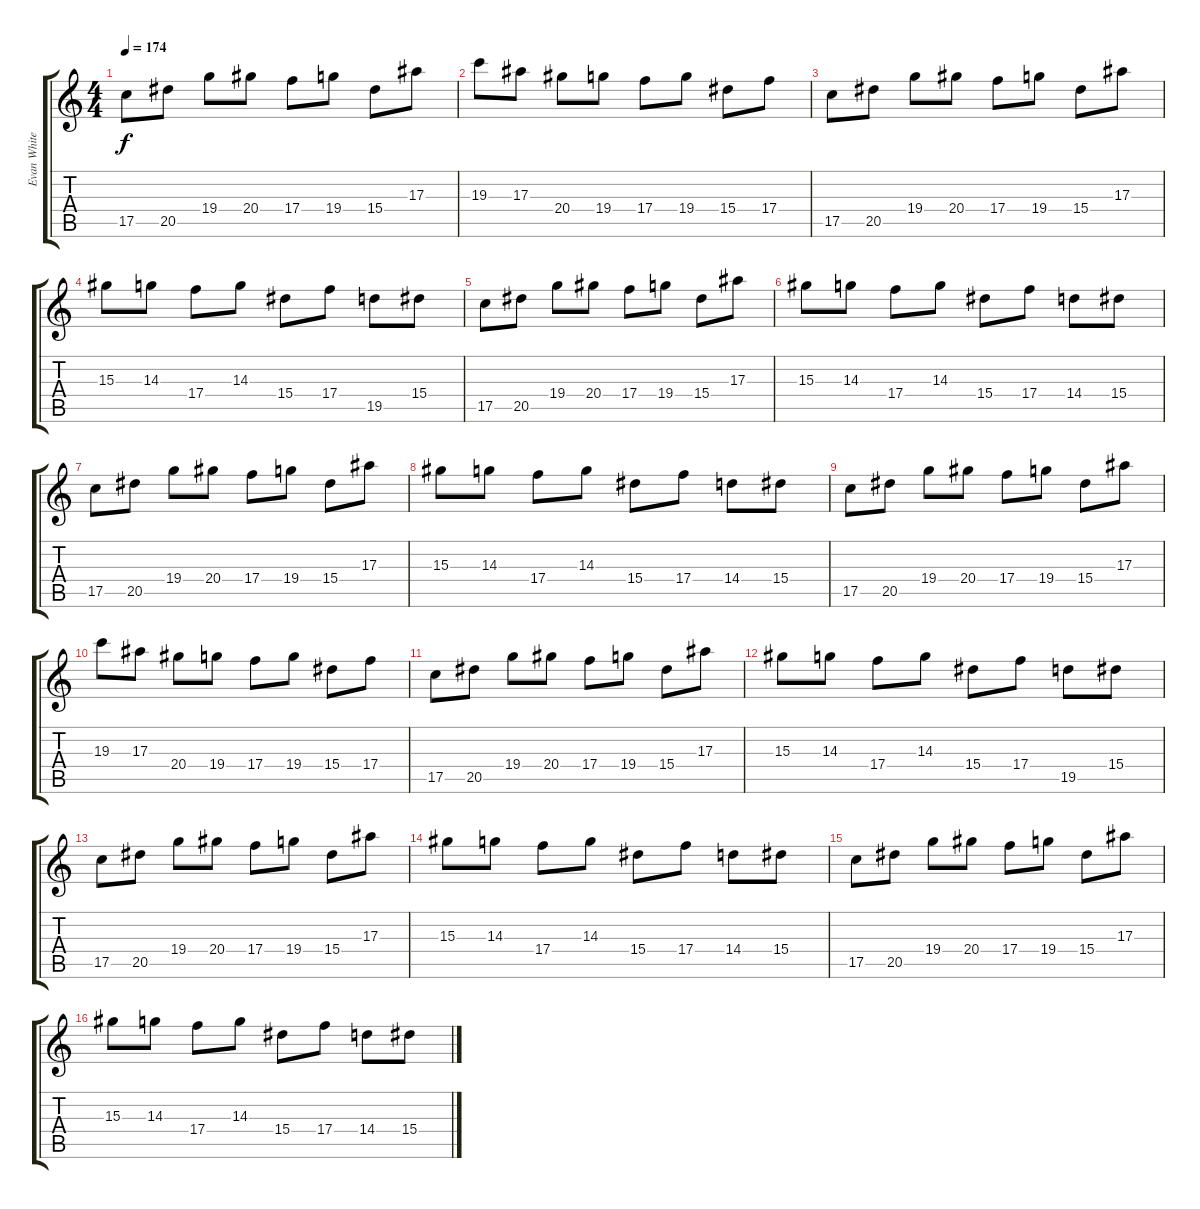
\track ("Evan White (Guitar 2001-2003)" "Evan White") {instrument distortionguitar}
\staff {score tabs}
\tuning (D4 A3 F3 C3 G2 C2) {hide}
\ts (4 4)
\tempo 174
\clef g2
\ks c
17.5.8{dy f} 20.5.8 19.4.8 20.4.8 17.4.8 19.4.8 15.4.8 17.3.8 |
19.3.8 17.3.8 20.4.8 19.4.8 17.4.8 19.4.8 15.4.8 17.4.8 |
17.5.8 20.5.8 19.4.8 20.4.8 17.4.8 19.4.8 15.4.8 17.3.8 |
15.3.8 14.3.8 17.4.8 14.3.8 15.4.8 17.4.8 19.5.8 15.4.8 |
17.5.8 20.5.8 19.4.8 20.4.8 17.4.8 19.4.8 15.4.8 17.3.8 |
15.3.8 14.3.8 17.4.8 14.3.8 15.4.8 17.4.8 14.4.8 15.4.8 |
17.5.8 20.5.8 19.4.8 20.4.8 17.4.8 19.4.8 15.4.8 17.3.8 |
15.3.8 14.3.8 17.4.8 14.3.8 15.4.8 17.4.8 14.4.8 15.4.8 |
17.5.8 20.5.8 19.4.8 20.4.8 17.4.8 19.4.8 15.4.8 17.3.8 |
19.3.8 17.3.8 20.4.8 19.4.8 17.4.8 19.4.8 15.4.8 17.4.8 |
17.5.8 20.5.8 19.4.8 20.4.8 17.4.8 19.4.8 15.4.8 17.3.8 |
15.3.8 14.3.8 17.4.8 14.3.8 15.4.8 17.4.8 19.5.8 15.4.8 |
17.5.8 20.5.8 19.4.8 20.4.8 17.4.8 19.4.8 15.4.8 17.3.8 |
15.3.8 14.3.8 17.4.8 14.3.8 15.4.8 17.4.8 14.4.8 15.4.8 |
17.5.8 20.5.8 19.4.8 20.4.8 17.4.8 19.4.8 15.4.8 17.3.8 |
15.3.8 14.3.8 17.4.8 14.3.8 15.4.8 17.4.8 14.4.8 15.4.8
